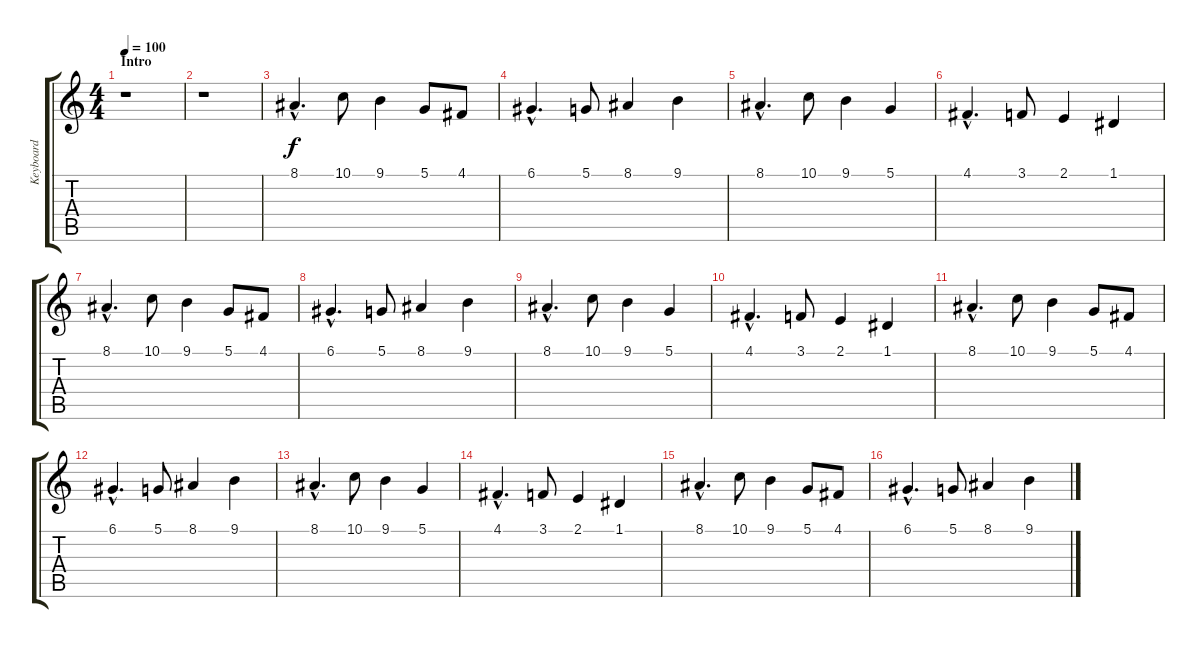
\track ("Keyboard" "Keyboard") {instrument stringensemble1}
\staff {score tabs}
\tuning (D4 A3 F3 C3 G2 D2) {hide}
\ts (4 4)
\section ("" "Intro")
\tempo 100
\clef g2
\ks c
r.1{dy f instrument stringensemble1} |
r.1 |
8.1{hac}.4{d} 10.1.8 9.1.4 5.1.8 4.1.8 |
6.1{hac}.4{d} 5.1.8 8.1.4 9.1.4 |
8.1{hac}.4{d} 10.1.8 9.1.4 5.1.4 |
4.1{hac}.4{d} 3.1.8 2.1.4 1.1.4 |
8.1{hac}.4{d} 10.1.8 9.1.4 5.1.8 4.1.8 |
6.1{hac}.4{d} 5.1.8 8.1.4 9.1.4 |
8.1{hac}.4{d} 10.1.8 9.1.4 5.1.4 |
4.1{hac}.4{d} 3.1.8 2.1.4 1.1.4 |
8.1{hac}.4{d} 10.1.8 9.1.4 5.1.8 4.1.8 |
6.1{hac}.4{d} 5.1.8 8.1.4 9.1.4 |
8.1{hac}.4{d} 10.1.8 9.1.4 5.1.4 |
4.1{hac}.4{d} 3.1.8 2.1.4 1.1.4 |
8.1{hac}.4{d} 10.1.8 9.1.4 5.1.8 4.1.8 |
6.1{hac}.4{d} 5.1.8 8.1.4 9.1.4
